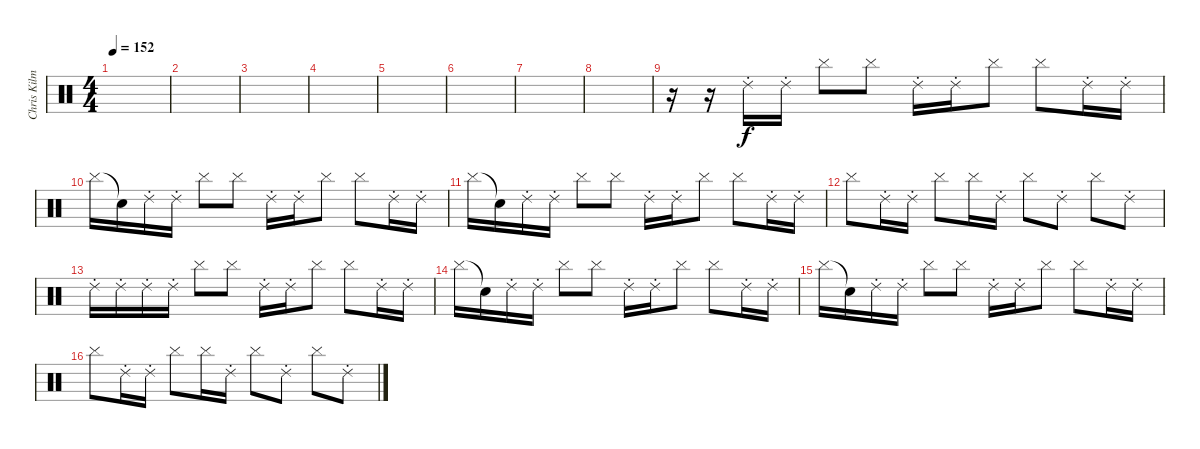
\track ("Chris Kilmore" "Chris Kilm") {instrument percussion}
\staff {score}
\articulation defaults
\ts (4 4)
\tempo 152
\clef neutral
\ks c
|
|
|
|
|
|
|
|
r.16 r.16 "Ride (choke) 2".16 "Ride (choke) 2".16 "Cymbal (hit)".8 "Cymbal (hit)".8 "Ride (choke) 2".16 "Ride (choke) 2".16 "Cymbal (hit)".8 "Cymbal (hit)".8 "Ride (choke) 2".16 "Ride (choke) 2".16 |
"Cymbal (hit)".16 "Snare (hit)"{t}.16 "Ride (choke) 2".16 "Ride (choke) 2".16 "Cymbal (hit)".8 "Cymbal (hit)".8 "Ride (choke) 2".16 "Ride (choke) 2".16 "Cymbal (hit)".8 "Cymbal (hit)".8 "Ride (choke) 2".16 "Ride (choke) 2".16 |
"Cymbal (hit)".16 "Snare (hit)"{t}.16 "Ride (choke) 2".16 "Ride (choke) 2".16 "Cymbal (hit)".8 "Cymbal (hit)".8 "Ride (choke) 2".16 "Ride (choke) 2".16 "Cymbal (hit)".8 "Cymbal (hit)".8 "Ride (choke) 2".16 "Ride (choke) 2".16 |
"Cymbal (hit)".8 "Ride (choke) 2".16 "Ride (choke) 2".16 "Cymbal (hit)".8 "Cymbal (hit)".16 "Ride (choke) 2".16 "Cymbal (hit)".8 "Ride (choke) 2".8 "Cymbal (hit)".8 "Ride (choke) 2".8 |
"Ride (choke) 2".16 "Ride (choke) 2".16 "Ride (choke) 2".16 "Ride (choke) 2".16 "Cymbal (hit)".8 "Cymbal (hit)".8 "Ride (choke) 2".16 "Ride (choke) 2".16 "Cymbal (hit)".8 "Cymbal (hit)".8 "Ride (choke) 2".16 "Ride (choke) 2".16 |
"Cymbal (hit)".16 "Snare (hit)"{t}.16 "Ride (choke) 2".16 "Ride (choke) 2".16 "Cymbal (hit)".8 "Cymbal (hit)".8 "Ride (choke) 2".16 "Ride (choke) 2".16 "Cymbal (hit)".8 "Cymbal (hit)".8 "Ride (choke) 2".16 "Ride (choke) 2".16 |
"Cymbal (hit)".16 "Snare (hit)"{t}.16 "Ride (choke) 2".16 "Ride (choke) 2".16 "Cymbal (hit)".8 "Cymbal (hit)".8 "Ride (choke) 2".16 "Ride (choke) 2".16 "Cymbal (hit)".8 "Cymbal (hit)".8 "Ride (choke) 2".16 "Ride (choke) 2".16 |
"Cymbal (hit)".8 "Ride (choke) 2".16 "Ride (choke) 2".16 "Cymbal (hit)".8 "Cymbal (hit)".16 "Ride (choke) 2".16 "Cymbal (hit)".8 "Ride (choke) 2".8 "Cymbal (hit)".8 "Ride (choke) 2".8
